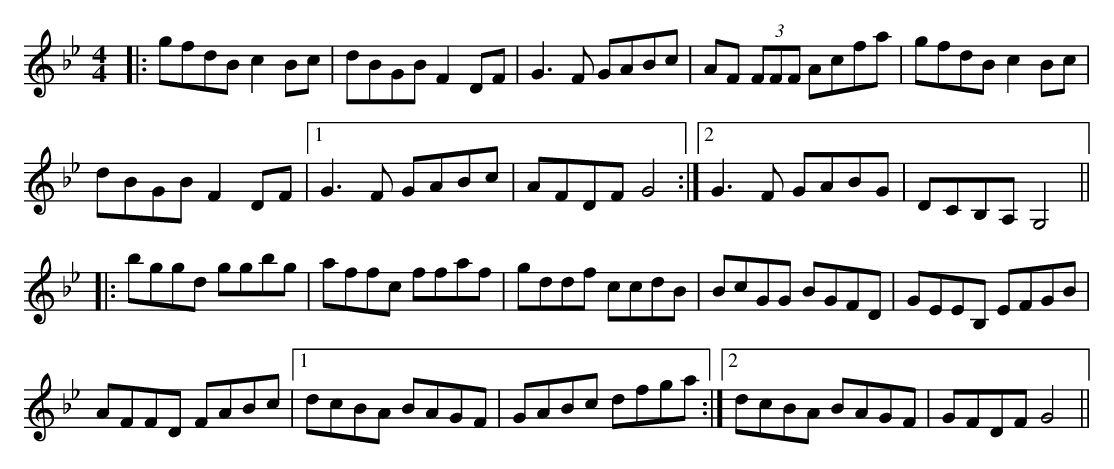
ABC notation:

X:1
M:4/4
K:Gmin
|:gfdB c2Bc|dBGB F2DF|G3F GABc|AF (3FFF Acfa|gfdB c2Bc|
dBGB F2DF|1 G3F GABc|AFDF G4:|2 G3F GABG|DCB,A, G,4||
|:bggd ggbg|affc ffaf|gddf ccdB|BcGG BGFD|GEEB, EFGB|
AFFD FABc|1 dcBA BAGF|GABc dfga:|2 dcBA BAGF|GFDF G4||
